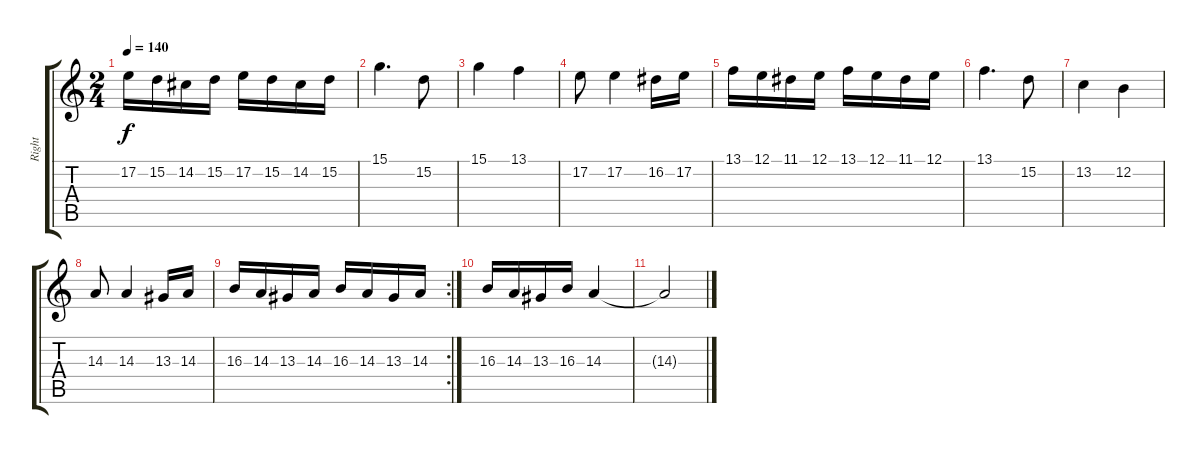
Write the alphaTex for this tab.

\track ("Right" "Right") {instrument acousticgrandpiano}
\staff {score tabs}
\tuning (E4 B3 G3 D3 A2 E2) {hide}
\ts (2 4)
\tempo 140
\clef g2
\ks c
17.2.16{dy f} 15.2.16 14.2.16 15.2.16 17.2.16 15.2.16 14.2.16 15.2.16 |
15.1.4{d} 15.2.8 |
15.1.4 13.1.4 |
17.2.8 17.2.4 16.2.16 17.2.16 |
13.1.16 12.1.16 11.1.16 12.1.16 13.1.16 12.1.16 11.1.16 12.1.16 |
13.1.4{d} 15.2.8 |
13.2.4 12.2.4 |
14.3.8 14.3.4 13.3.16 14.3.16 |
\rc 2
16.3.16 14.3.16 13.3.16 14.3.16 16.3.16 14.3.16 13.3.16 14.3.16 |
16.3.16 14.3.16 13.3.16 16.3.16 14.3.4 |
14.3{t}.2
